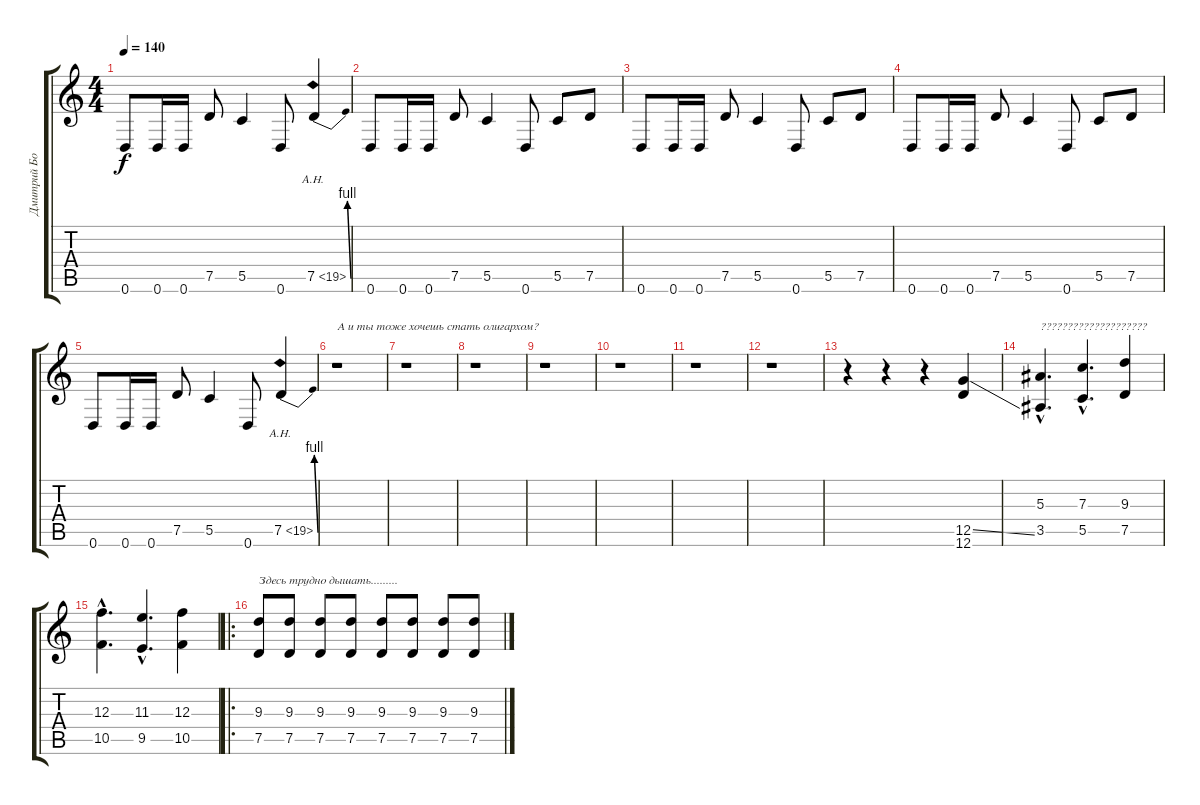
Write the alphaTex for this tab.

\track ("Дмитрий Борисенков" "Дмитрий Бо") {instrument distortionguitar}
\staff {score tabs}
\tuning (D4 A3 F3 C3 G2 D2) {hide}
\ts (4 4)
\tempo 140
\clef g2
\ks c
0.6.8{dy f} 0.6.16 0.6.16 7.5.8 5.5.4 0.6.8 7.5{be (bend 0 0 60 4) ah 12}.4 |
0.6.8 0.6.16 0.6.16 7.5.8 5.5.4 0.6.8 5.5.8 7.5.8 |
0.6.8 0.6.16 0.6.16 7.5.8 5.5.4 0.6.8 5.5.8 7.5.8 |
0.6.8 0.6.16 0.6.16 7.5.8 5.5.4 0.6.8 5.5.8 7.5.8 |
0.6.8 0.6.16 0.6.16 7.5.8 5.5.4 0.6.8 7.5{be (bend 0 0 60 4) ah 12}.4 |
r.1{txt "А и ты тоже хочешь стать олигархом?"} |
r.1 |
r.1 |
r.1 |
r.1 |
r.1 |
r.1 |
r.4 r.4 r.4 (12.5{ss} 12.6).4 |
(5.3{hac} 3.5{hac}).4{d txt "????????????????????" instrument distortionguitar} (7.3{hac} 5.5{hac}).4{d} (9.3 7.5).4 |
(12.3{hac} 10.5{hac}).4{d} (11.3{hac} 9.5{hac}).4{d} (12.3 10.5).4 |
\ro
(9.3 7.5).8{txt "Здесь трудно дышать........."} (9.3 7.5).8 (9.3 7.5).8 (9.3 7.5).8 (9.3 7.5).8 (9.3 7.5).8 (9.3 7.5).8 (9.3 7.5).8
